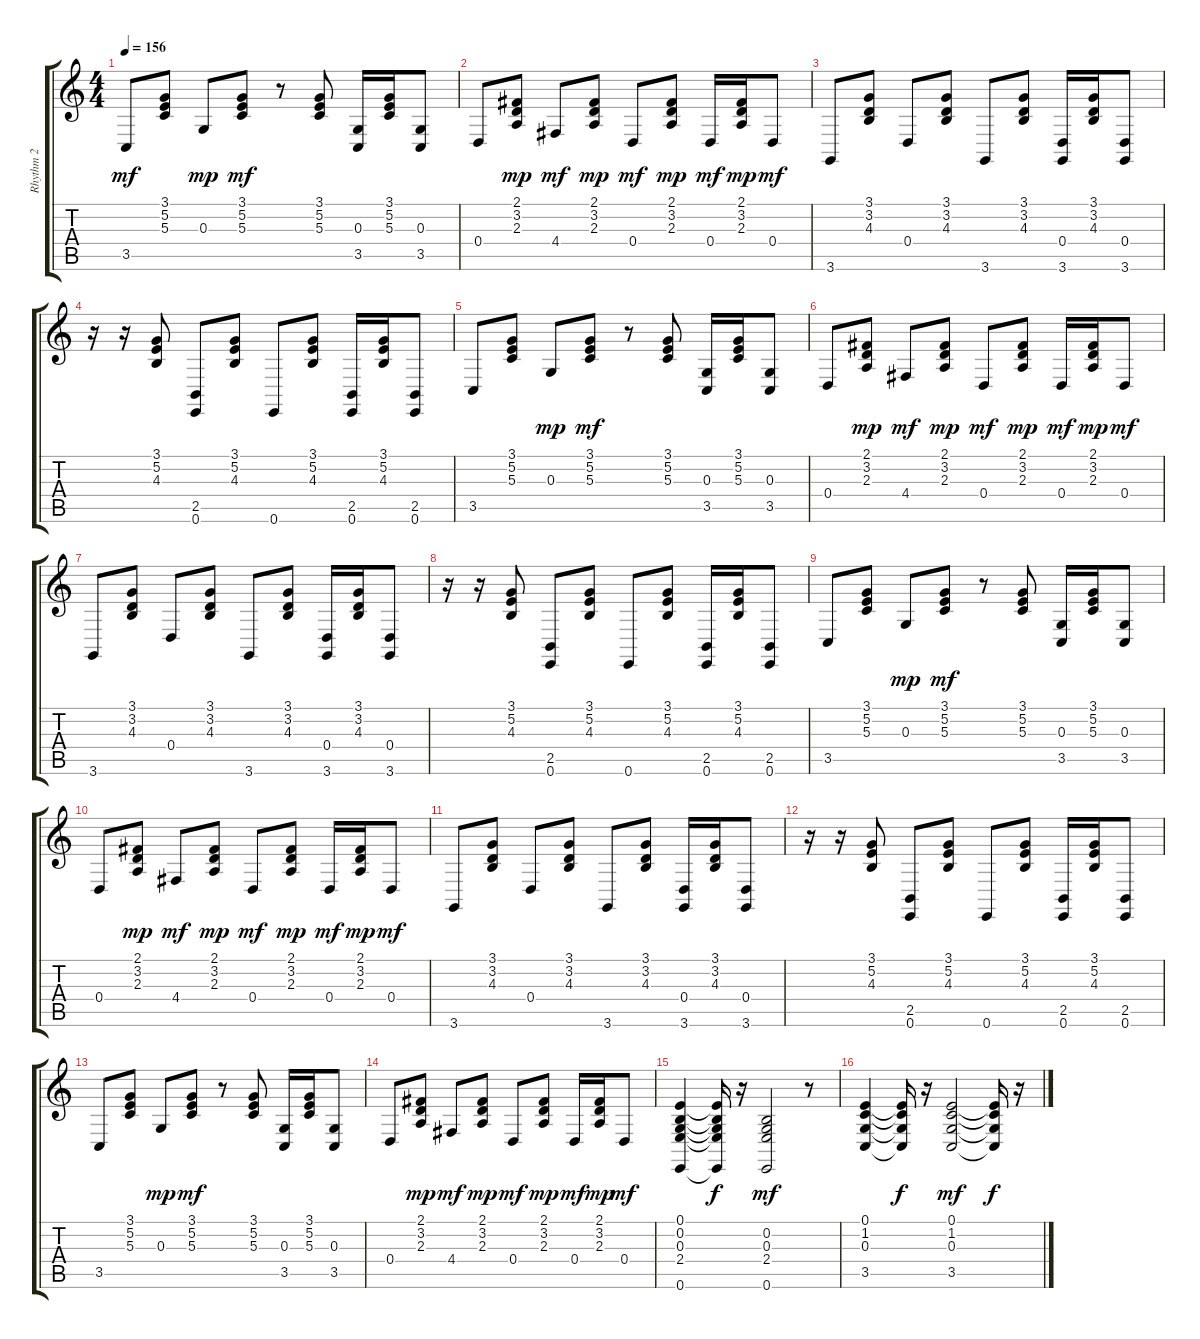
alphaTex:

\track ("Rhythm 2" "Rhythm 2") {instrument lead5charang}
\staff {score tabs}
\tuning (E4 B3 G3 D3 A2 E2) {hide}
\ts (4 4)
\tempo 156
\clef g2
\ks c
3.5.8{dy mf} (3.1 5.2 5.3).8 0.3.8{dy mp} (3.1 5.2 5.3).8{dy mf} r.8 (3.1 5.2 5.3).8 (0.3 3.5).16 (3.1 5.2 5.3).16 (0.3 3.5).8 |
0.4.8 (2.1 3.2 2.3).8{dy mp} 4.4.8{dy mf} (2.1 3.2 2.3).8{dy mp} 0.4.8{dy mf} (2.1 3.2 2.3).8{dy mp} 0.4.16{dy mf} (2.1 3.2 2.3).16{dy mp} 0.4.8{dy mf} |
3.6.8 (3.1 3.2 4.3).8 0.4.8 (3.1 3.2 4.3).8 3.6.8 (3.1 3.2 4.3).8 (0.4 3.6).16 (3.1 3.2 4.3).16 (0.4 3.6).8 |
r.16 r.16 (3.1 5.2 4.3).8 (2.5 0.6).8 (3.1 5.2 4.3).8 0.6.8 (3.1 5.2 4.3).8 (2.5 0.6).16 (3.1 5.2 4.3).16 (2.5 0.6).8 |
3.5.8 (3.1 5.2 5.3).8 0.3.8{dy mp} (3.1 5.2 5.3).8{dy mf} r.8 (3.1 5.2 5.3).8 (0.3 3.5).16 (3.1 5.2 5.3).16 (0.3 3.5).8 |
0.4.8 (2.1 3.2 2.3).8{dy mp} 4.4.8{dy mf} (2.1 3.2 2.3).8{dy mp} 0.4.8{dy mf} (2.1 3.2 2.3).8{dy mp} 0.4.16{dy mf} (2.1 3.2 2.3).16{dy mp} 0.4.8{dy mf} |
3.6.8 (3.1 3.2 4.3).8 0.4.8 (3.1 3.2 4.3).8 3.6.8 (3.1 3.2 4.3).8 (0.4 3.6).16 (3.1 3.2 4.3).16 (0.4 3.6).8 |
r.16 r.16 (3.1 5.2 4.3).8 (2.5 0.6).8 (3.1 5.2 4.3).8 0.6.8 (3.1 5.2 4.3).8 (2.5 0.6).16 (3.1 5.2 4.3).16 (2.5 0.6).8 |
3.5.8 (3.1 5.2 5.3).8 0.3.8{dy mp} (3.1 5.2 5.3).8{dy mf} r.8 (3.1 5.2 5.3).8 (0.3 3.5).16 (3.1 5.2 5.3).16 (0.3 3.5).8 |
0.4.8 (2.1 3.2 2.3).8{dy mp} 4.4.8{dy mf} (2.1 3.2 2.3).8{dy mp} 0.4.8{dy mf} (2.1 3.2 2.3).8{dy mp} 0.4.16{dy mf} (2.1 3.2 2.3).16{dy mp} 0.4.8{dy mf} |
3.6.8 (3.1 3.2 4.3).8 0.4.8 (3.1 3.2 4.3).8 3.6.8 (3.1 3.2 4.3).8 (0.4 3.6).16 (3.1 3.2 4.3).16 (0.4 3.6).8 |
r.16 r.16 (3.1 5.2 4.3).8 (2.5 0.6).8 (3.1 5.2 4.3).8 0.6.8 (3.1 5.2 4.3).8 (2.5 0.6).16 (3.1 5.2 4.3).16 (2.5 0.6).8 |
3.5.8 (3.1 5.2 5.3).8 0.3.8{dy mp} (3.1 5.2 5.3).8{dy mf} r.8 (3.1 5.2 5.3).8 (0.3 3.5).16 (3.1 5.2 5.3).16 (0.3 3.5).8 |
0.4.8 (2.1 3.2 2.3).8{dy mp} 4.4.8{dy mf} (2.1 3.2 2.3).8{dy mp} 0.4.8{dy mf} (2.1 3.2 2.3).8{dy mp} 0.4.16{dy mf} (2.1 3.2 2.3).16{dy mp} 0.4.8{dy mf} |
(0.1 0.2 0.3 2.4 0.6).4 (0.1{t} 0.2{t} 0.3{t} 2.4{t} 0.6{t}).16{dy f} r.16 (0.2 0.3 2.4 0.6).2{dy mf} r.8 |
(0.1 1.2 0.3 3.5).4 (0.1{t} 1.2{t} 0.3{t} 3.5{t}).16{dy f} r.16 (0.1 1.2 0.3 3.5).2{dy mf} (0.1{t} 1.2{t} 0.3{t} 3.5{t}).16{dy f} r.16
